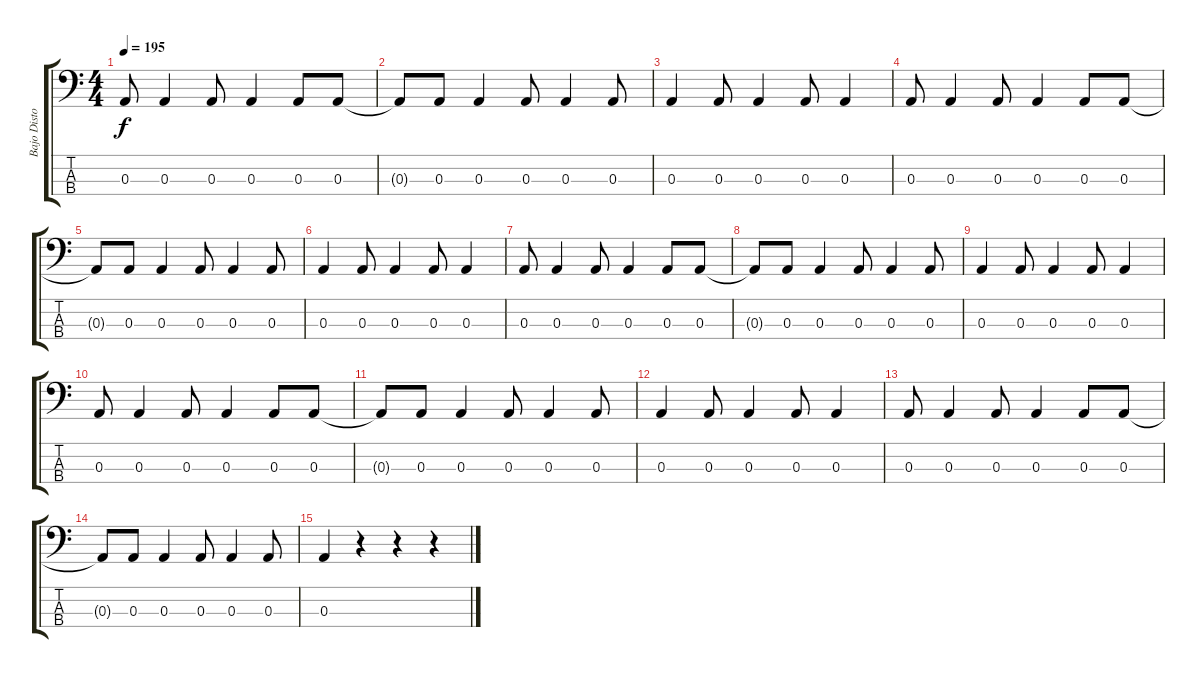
\track ("Bajo Distorsion" "Bajo Disto") {instrument synthbass2}
\staff {score tabs}
\tuning (G2 D2 A1 E1) {hide}
\ts (4 4)
\tempo 195
\clef f4
\ks c
0.3.8{dy f} 0.3.4 0.3.8 0.3.4 0.3.8 0.3.8 |
0.3{t}.8 0.3.8 0.3.4 0.3.8 0.3.4 0.3.8 |
0.3.4 0.3.8 0.3.4 0.3.8 0.3.4 |
0.3.8 0.3.4 0.3.8 0.3.4 0.3.8 0.3.8 |
0.3{t}.8 0.3.8 0.3.4 0.3.8 0.3.4 0.3.8 |
0.3.4 0.3.8 0.3.4 0.3.8 0.3.4 |
0.3.8 0.3.4 0.3.8 0.3.4 0.3.8 0.3.8 |
0.3{t}.8 0.3.8 0.3.4 0.3.8 0.3.4 0.3.8 |
0.3.4 0.3.8 0.3.4 0.3.8 0.3.4 |
0.3.8 0.3.4 0.3.8 0.3.4 0.3.8 0.3.8 |
0.3{t}.8 0.3.8 0.3.4 0.3.8 0.3.4 0.3.8 |
0.3.4 0.3.8 0.3.4 0.3.8 0.3.4 |
0.3.8 0.3.4 0.3.8 0.3.4 0.3.8 0.3.8 |
0.3{t}.8 0.3.8 0.3.4 0.3.8 0.3.4 0.3.8 |
0.3.4 r.4 r.4 r.4
